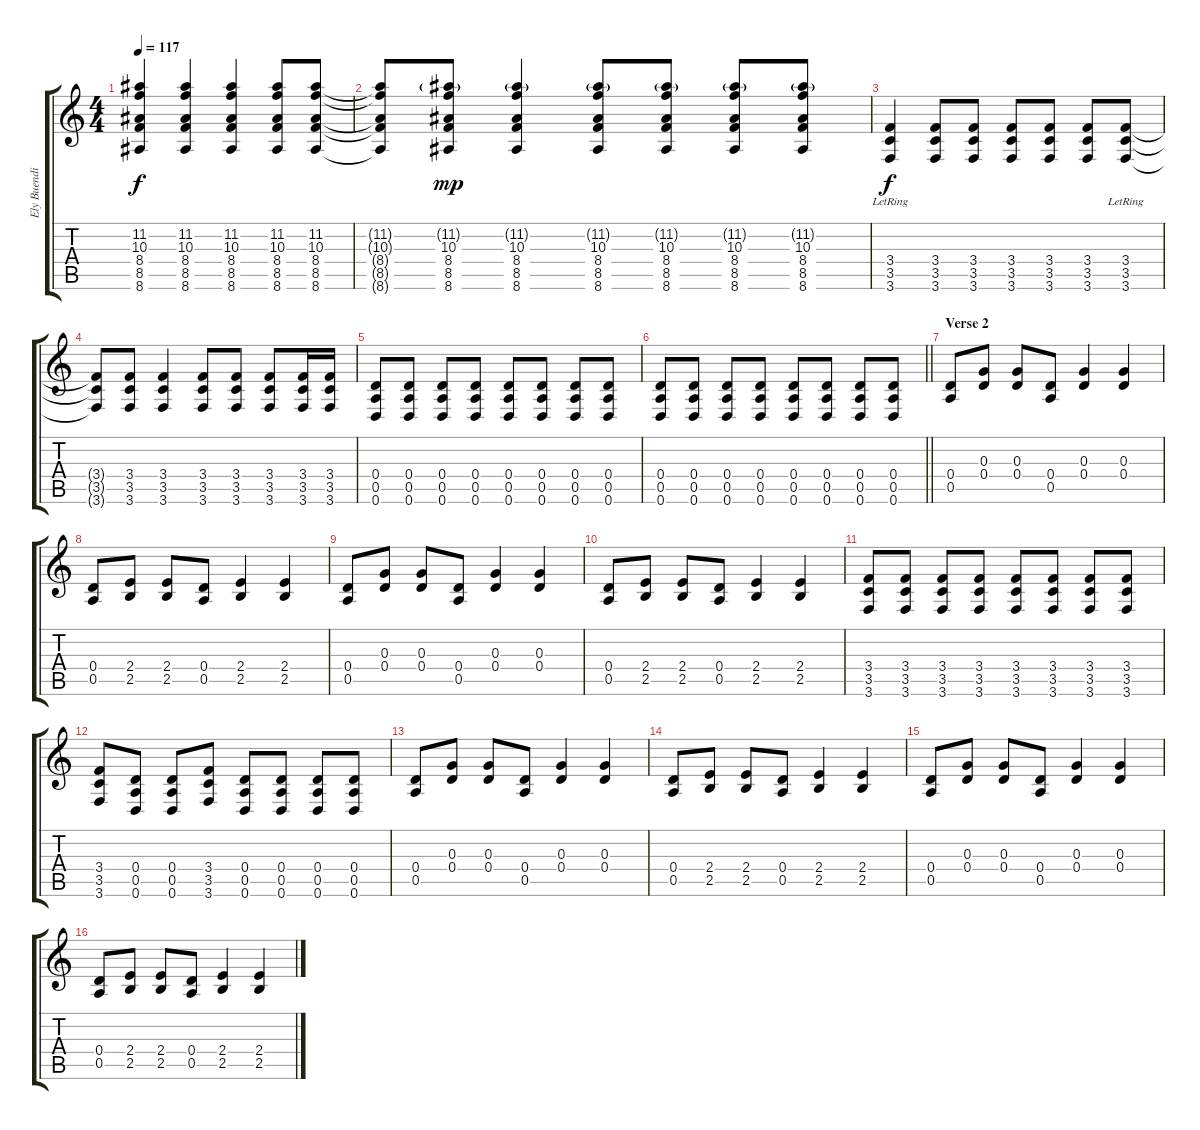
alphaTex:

\track ("Ely Buendia(Rhythm)" "Ely Buendi") {instrument distortionguitar}
\staff {score tabs}
\tuning (E4 B3 G3 D3 A2 D2) {hide}
\ts (4 4)
\tempo 117
\clef g2
\ks c
(11.2 10.3 8.4 8.5 8.6).4{dy f volume 13 instrument overdrivenguitar} (11.2 10.3 8.4 8.5 8.6).4 (11.2 10.3 8.4 8.5 8.6).4 (11.2 10.3 8.4 8.5 8.6).8 (11.2 10.3 8.4 8.5 8.6).8 |
(11.2{t} 10.3{t} 8.4{t} 8.5{t} 8.6{t}).8 (11.2{g} 10.3 8.4 8.5 8.6).8{dy mp} (11.2{g} 10.3 8.4 8.5 8.6).4 (11.2{g} 10.3 8.4 8.5 8.6).8 (11.2{g} 10.3 8.4 8.5 8.6).8 (11.2{g} 10.3 8.4 8.5 8.6).8 (11.2{g} 10.3 8.4 8.5 8.6).8 |
(3.4{lr} 3.5{lr} 3.6{lr}).4{dy f} (3.4 3.5 3.6).8 (3.4 3.5 3.6).8 (3.4 3.5 3.6).8 (3.4 3.5 3.6).8 (3.4 3.5 3.6).8 (3.4{lr} 3.5{lr} 3.6{lr}).8 |
(3.4{t} 3.5{t} 3.6{t}).8 (3.4 3.5 3.6).8 (3.4 3.5 3.6).4 (3.4 3.5 3.6).8 (3.4 3.5 3.6).8 (3.4 3.5 3.6).8 (3.4 3.5 3.6).16 (3.4 3.5 3.6).16 |
(0.4 0.5 0.6).8 (0.4 0.5 0.6).8 (0.4 0.5 0.6).8 (0.4 0.5 0.6).8 (0.4 0.5 0.6).8 (0.4 0.5 0.6).8 (0.4 0.5 0.6).8 (0.4 0.5 0.6).8 |
\barLineRight lightlight
(0.4 0.5 0.6).8 (0.4 0.5 0.6).8 (0.4 0.5 0.6).8 (0.4 0.5 0.6).8 (0.4 0.5 0.6).8 (0.4 0.5 0.6).8 (0.4 0.5 0.6).8 (0.4 0.5 0.6).8 |
\section ("" "Verse 2")
(0.4 0.5).8 (0.3 0.4).8 (0.3 0.4).8 (0.4 0.5).8 (0.3 0.4).4 (0.3 0.4).4 |
(0.4 0.5).8 (2.4 2.5).8 (2.4 2.5).8 (0.4 0.5).8 (2.4 2.5).4 (2.4 2.5).4 |
(0.4 0.5).8 (0.3 0.4).8 (0.3 0.4).8 (0.4 0.5).8 (0.3 0.4).4 (0.3 0.4).4 |
(0.4 0.5).8 (2.4 2.5).8 (2.4 2.5).8 (0.4 0.5).8 (2.4 2.5).4 (2.4 2.5).4 |
(3.4 3.5 3.6).8 (3.4 3.5 3.6).8 (3.4 3.5 3.6).8 (3.4 3.5 3.6).8 (3.4 3.5 3.6).8 (3.4 3.5 3.6).8 (3.4 3.5 3.6).8 (3.4 3.5 3.6).8 |
(3.4 3.5 3.6).8 (0.4 0.5 0.6).8 (0.4 0.5 0.6).8 (3.4 3.5 3.6).8 (0.4 0.5 0.6).8 (0.4 0.5 0.6).8 (0.4 0.5 0.6).8 (0.4 0.5 0.6).8 |
(0.4 0.5).8 (0.3 0.4).8 (0.3 0.4).8 (0.4 0.5).8 (0.3 0.4).4 (0.3 0.4).4 |
(0.4 0.5).8 (2.4 2.5).8 (2.4 2.5).8 (0.4 0.5).8 (2.4 2.5).4 (2.4 2.5).4 |
(0.4 0.5).8 (0.3 0.4).8 (0.3 0.4).8 (0.4 0.5).8 (0.3 0.4).4 (0.3 0.4).4 |
(0.4 0.5).8 (2.4 2.5).8 (2.4 2.5).8 (0.4 0.5).8 (2.4 2.5).4 (2.4 2.5).4
